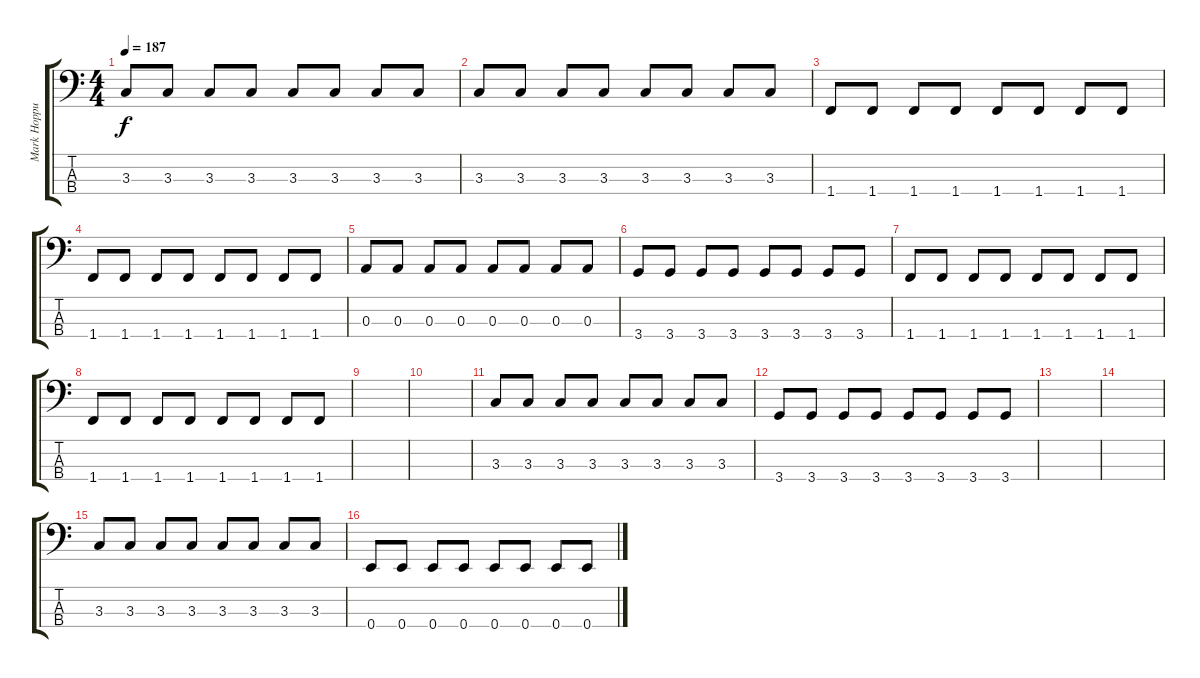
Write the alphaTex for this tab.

\track ("Mark Hoppus Bass" "Mark Hoppu") {instrument electricbassfinger}
\staff {score tabs}
\tuning (G2 D2 A1 E1) {hide}
\ts (4 4)
\tempo 187
\clef f4
\ks c
3.3.8{dy f} 3.3.8 3.3.8 3.3.8 3.3.8 3.3.8 3.3.8 3.3.8 |
3.3.8 3.3.8 3.3.8 3.3.8 3.3.8 3.3.8 3.3.8 3.3.8 |
1.4.8 1.4.8 1.4.8 1.4.8 1.4.8 1.4.8 1.4.8 1.4.8 |
1.4.8 1.4.8 1.4.8 1.4.8 1.4.8 1.4.8 1.4.8 1.4.8 |
0.3.8 0.3.8 0.3.8 0.3.8 0.3.8 0.3.8 0.3.8 0.3.8 |
3.4.8 3.4.8 3.4.8 3.4.8 3.4.8 3.4.8 3.4.8 3.4.8 |
1.4.8 1.4.8 1.4.8 1.4.8 1.4.8 1.4.8 1.4.8 1.4.8 |
1.4.8 1.4.8 1.4.8 1.4.8 1.4.8 1.4.8 1.4.8 1.4.8 |
|
|
3.3.8 3.3.8 3.3.8 3.3.8 3.3.8 3.3.8 3.3.8 3.3.8 |
3.4.8 3.4.8 3.4.8 3.4.8 3.4.8 3.4.8 3.4.8 3.4.8 |
|
|
3.3.8 3.3.8 3.3.8 3.3.8 3.3.8 3.3.8 3.3.8 3.3.8 |
0.4.8 0.4.8 0.4.8 0.4.8 0.4.8 0.4.8 0.4.8 0.4.8
